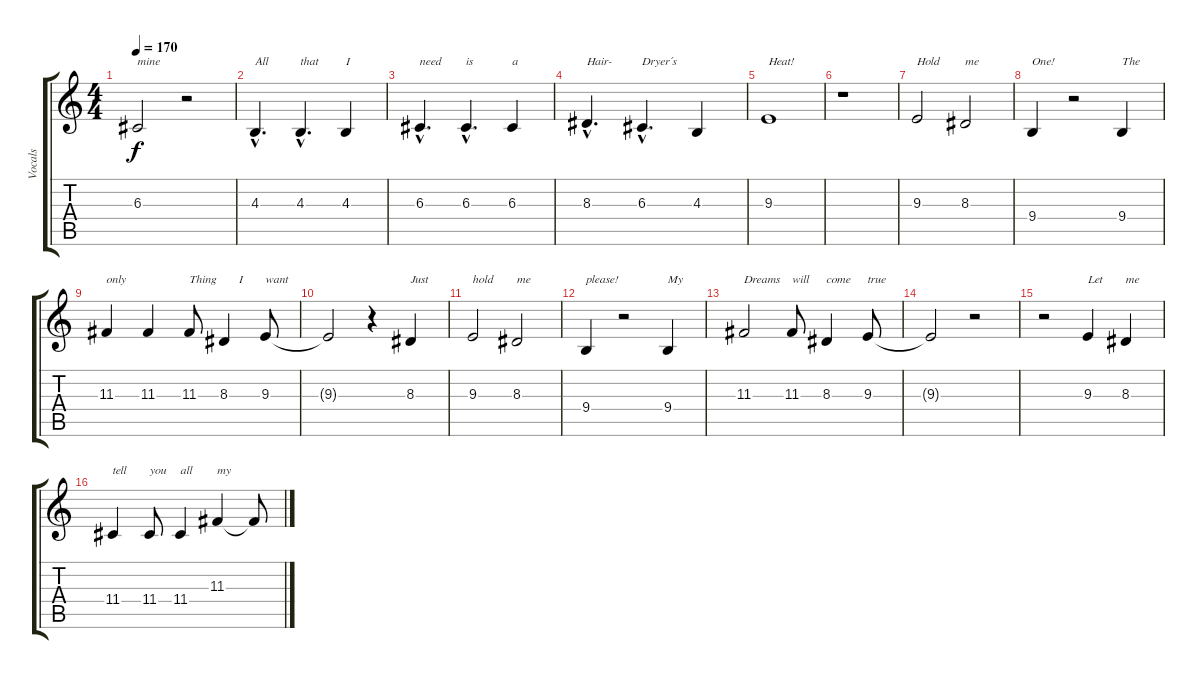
\track ("Vocals" "Vocals") {instrument lead6voice}
\staff {score tabs}
\tuning (E4 B3 G3 D3 A2 E2) {hide}
\ts (4 4)
\tempo 170
\clef g2
\ks c
6.3.2{txt "mine" dy f} r.2 |
4.3{hac}.4{d txt "All"} 4.3{hac}.4{d txt "that"} 4.3.4{txt "I"} |
6.3{hac}.4{d txt "need"} 6.3{hac}.4{d txt "is"} 6.3.4{txt "a"} |
8.3{hac}.4{d txt "Hair-"} 6.3{hac}.4{d txt "Dryer´s"} 4.3.4 |
9.3.1{txt "Heat!"} |
r.1 |
9.3.2{txt "Hold"} 8.3.2{txt "me"} |
9.4.4{txt "One!"} r.2 9.4.4{txt "The"} |
11.3.4{txt "only"} 11.3.4 11.3.8{txt "Thing"} 8.3.4{txt "     I"} 9.3.8{txt "want"} |
9.3{t}.2 r.4 8.3.4{txt "Just"} |
9.3.2{txt "hold"} 8.3.2{txt "me"} |
9.4.4{txt "please!"} r.2 9.4.4{txt "My"} |
11.3.2{txt "Dreams"} 11.3.8{txt "will"} 8.3.4{txt "come"} 9.3.8{txt "true"} |
9.3{t}.2 r.2 |
r.2 9.3.4{txt "Let"} 8.3.4{txt "me"} |
11.4.4{txt "tell"} 11.4.8{txt "you"} 11.4.4{txt "all"} 11.3.4{txt "my"} 11.3{t}.8
